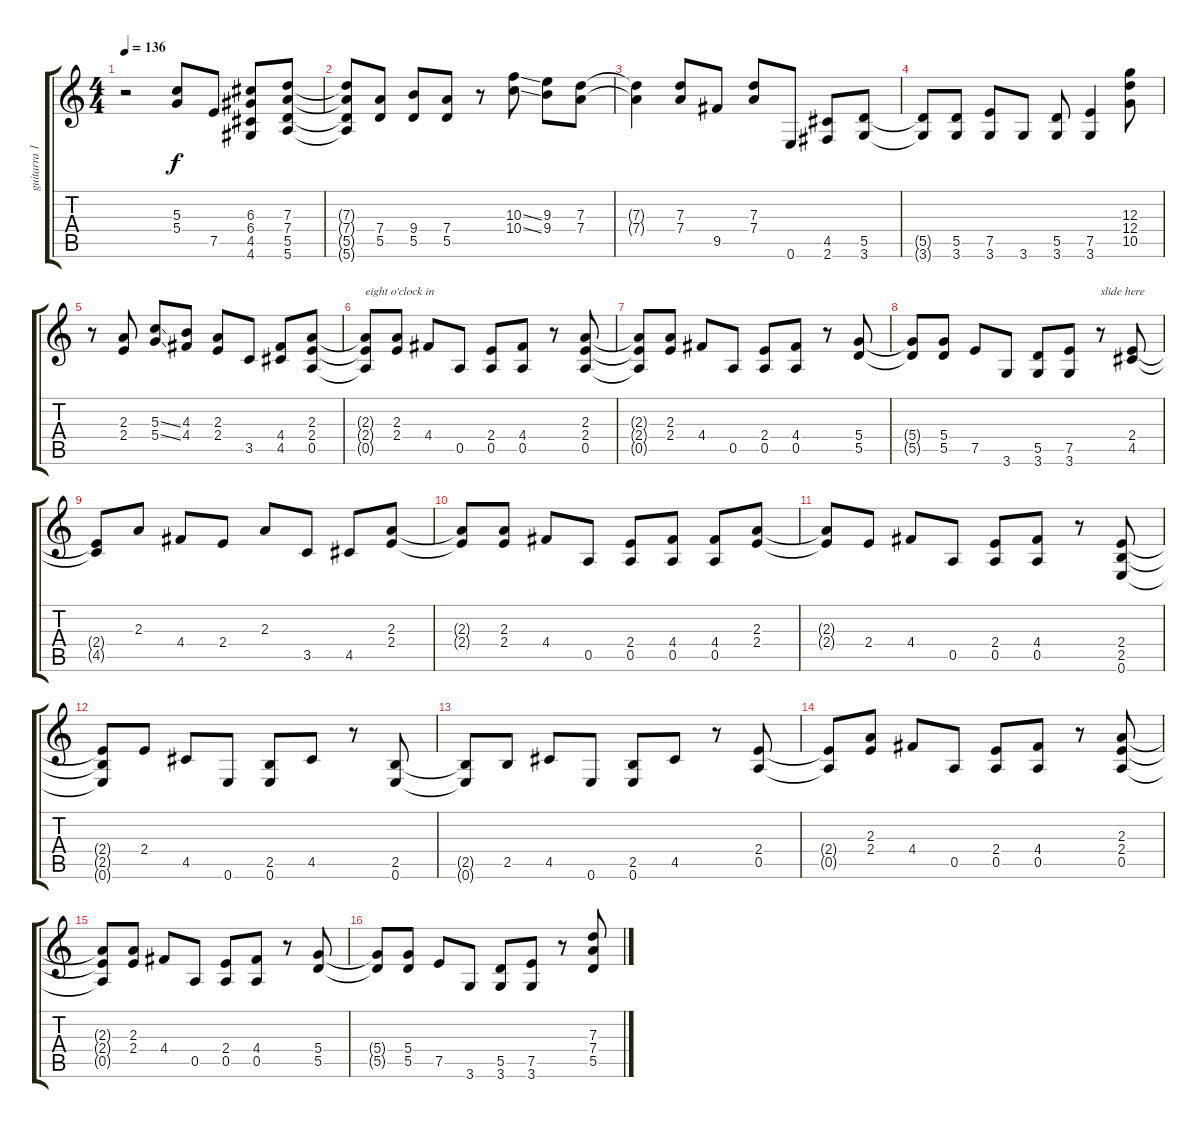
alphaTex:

\track ("guitarra 1" "guitarra 1") {instrument electricguitarclean}
\staff {score tabs}
\tuning (E4 B3 G3 D3 A2 E2) {hide}
\ts (4 4)
\tempo 136
\clef g2
\ks c
r.2{dy f instrument electricguitarclean} (5.3 5.4).8 7.5.8 (6.3 6.4 4.5 4.6).8 (7.3 7.4 5.5 5.6).8 |
(7.3{t} 7.4{t} 5.5{t} 5.6{t}).8 (7.4 5.5).8 (9.4 5.5).8 (7.4 5.5).8 r.8 (10.3{ss} 10.4{ss}).8 (9.3 9.4).8 (7.3 7.4).8 |
(7.3{t} 7.4{t}).4 (7.3 7.4).8 9.5.8 (7.3 7.4).8 0.6.8 (4.5 2.6).8 (5.5 3.6).8 |
(5.5{t} 3.6{t}).8 (5.5 3.6).8 (7.5 3.6).8 3.6.8 (5.5 3.6).8 (7.5 3.6).4 (12.3 12.4 10.5).8 |
r.8 (2.3 2.4).8 (5.3{ss} 5.4{ss}).8 (4.3 4.4).8 (2.3 2.4).8 3.5.8 (4.4 4.5).8 (2.3 2.4 0.5).8 |
(2.3{t} 2.4{t} 0.5{t}).8{txt "eight o'clock in"} (2.3 2.4).8 4.4.8 0.5.8 (2.4 0.5).8 (4.4 0.5).8 r.8 (2.3 2.4 0.5).8 |
(2.3{t} 2.4{t} 0.5{t}).8 (2.3 2.4).8 4.4.8 0.5.8 (2.4 0.5).8 (4.4 0.5).8 r.8 (5.4 5.5).8 |
(5.4{t} 5.5{t}).8 (5.4 5.5).8 7.5.8 3.6.8 (5.5 3.6).8 (7.5 3.6).8 r.8{txt "slide here"} (2.4 4.5).8 |
(2.4{t} 4.5{t}).8 2.3.8 4.4.8 2.4.8 2.3.8 3.5.8 4.5.8 (2.3 2.4).8 |
(2.3{t} 2.4{t}).8 (2.3 2.4).8 4.4.8 0.5.8 (2.4 0.5).8 (4.4 0.5).8 (4.4 0.5).8 (2.3 2.4).8 |
(2.3{t} 2.4{t}).8 2.4.8 4.4.8 0.5.8 (2.4 0.5).8 (4.4 0.5).8 r.8 (2.4 2.5 0.6).8 |
(2.4{t} 2.5{t} 0.6{t}).8 2.4.8 4.5.8 0.6.8 (2.5 0.6).8 4.5.8 r.8 (2.5 0.6).8 |
(2.5{t} 0.6{t}).8 2.5.8 4.5.8 0.6.8 (2.5 0.6).8 4.5.8 r.8 (2.4 0.5).8 |
(2.4{t} 0.5{t}).8 (2.3 2.4).8 4.4.8 0.5.8 (2.4 0.5).8 (4.4 0.5).8 r.8 (2.3 2.4 0.5).8 |
(2.3{t} 2.4{t} 0.5{t}).8 (2.3 2.4).8 4.4.8 0.5.8 (2.4 0.5).8 (4.4 0.5).8 r.8 (5.4 5.5).8 |
(5.4{t} 5.5{t}).8 (5.4 5.5).8 7.5.8 3.6.8 (5.5 3.6).8 (7.5 3.6).8 r.8 (7.3 7.4 5.5).8
